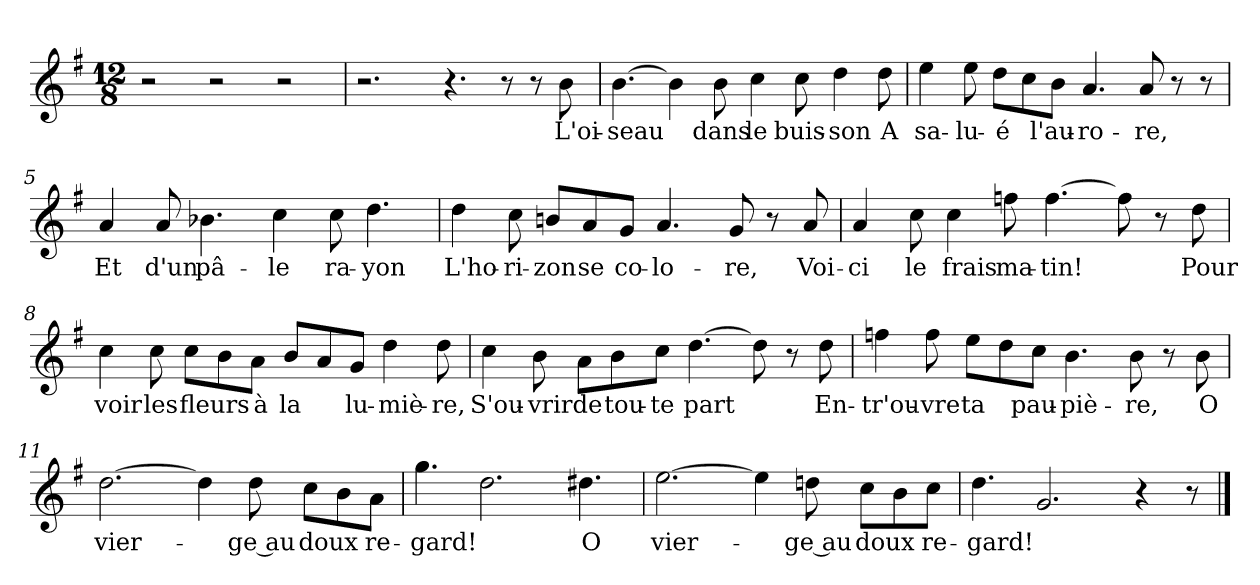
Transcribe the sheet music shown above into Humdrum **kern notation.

**kern	**text
*part1	*part1
*staff1	*staff1
*clefG2	*
*k[f#]	*
*M12/8	*
=1	=1
2r	.
2r	.
2r	.
=2	=2
2.r	.
4.r	.
8r	.
8r	.
!	!LO:LY:b
8b\	L'oi-
=3	=3
!	!LO:LY:b
[4.b\	-seau
4b\]	.
!	!LO:LY:b
8b\	dans
!	!LO:LY:b
4cc\	le
!	!LO:LY:b
8cc\	buis-
!	!LO:LY:b
4dd\	-son
!	!LO:LY:b
8dd\	A
=4	=4
!	!LO:LY:b
4ee\	sa-
!	!LO:LY:b
8ee\	-lu-
!	!LO:LY:b
8dd\L	-é
8cc\	.
!	!LO:LY:b
8b\J	l'au-
!	!LO:LY:b
4.a/	-ro-
!	!LO:LY:b
8a/	-re,
8r	.
8r	.
=5	=5
!	!LO:LY:b
4a/	Et
!	!LO:LY:b
8a/	d'un
!	!LO:LY:b
4.b-X\	pâ-
!	!LO:LY:b
4cc\	-le
!	!LO:LY:b
8cc\	ra-
!	!LO:LY:b
4.dd\	-yon
!!LO:LB:g=z
=6	=6
!	!LO:LY:b
4dd\	L'ho-
!	!LO:LY:b
8cc\	-ri-
!	!LO:LY:b
8bn/L	-zon
!	!LO:LY:b
8a/	se
!	!LO:LY:b
8g/J	co-
!	!LO:LY:b
4.a/	-lo-
!	!LO:LY:b
8g/	-re,
8r	.
!	!LO:LY:b
8a/	Voi-
=7	=7
!	!LO:LY:b
4a/	-ci
!	!LO:LY:b
8cc\	le
!	!LO:LY:b
4cc\	frais
!	!LO:LY:b
8ffn\	ma-
!	!LO:LY:b
[4.ff\	-tin!
8ff\]	.
8r	.
!	!LO:LY:b
8dd\	Pour
=8	=8
!	!LO:LY:b
4cc\	voir
!	!LO:LY:b
8cc\	les
!	!LO:LY:b
8cc\L	fleurs
8b\	.
!	!LO:LY:b
8a\J	à
!	!LO:LY:b
8b/L	la
8a/	.
!	!LO:LY:b
8g/J	lu-
!	!LO:LY:b
4dd\	-miè-
!	!LO:LY:b
8dd\	-re,
=9	=9
!	!LO:LY:b
4cc\	S'ou-
!	!LO:LY:b
8b\	-vrir
!	!LO:LY:b
8a\L	de
!	!LO:LY:b
8b\	tou-
!	!LO:LY:b
8cc\J	-te
!	!LO:LY:b
[4.dd\	part
8dd\]	.
8r	.
!	!LO:LY:b
8dd\	En-
!!LO:LB:g=z
=10	=10
!	!LO:LY:b
4ffn\	-tr'ou-
!	!LO:LY:b
8ff\	-vre
!	!LO:LY:b
8ee\L	ta
8dd\	.
!	!LO:LY:b
8cc\J	pau-
!	!LO:LY:b
4.b\	-piè-
!	!LO:LY:b
8b\	-re,
8r	.
!	!LO:LY:b
8b\	O
=11	=11
!	!LO:LY:b
[2.dd\	vier-
4dd\]	.
!	!LO:LY:b
8dd\	-ge au
!	!LO:LY:b
8cc\L	doux
8b\	.
!	!LO:LY:b
8a\J	re-
=12	=12
!	!LO:LY:b
4.gg\	-gard!
2.dd\	.
!	!LO:LY:b
4.dd#X\	O
=13	=13
!	!LO:LY:b
[2.ee\	vier-
4ee\]	.
!	!LO:LY:b
8ddn\	-ge au
!	!LO:LY:b
8cc\L	doux
8b\	.
!	!LO:LY:b
8cc\J	re-
=14	=14
!	!LO:LY:b
4.dd\	-gard!
2.g/	.
4r	.
8r	.
==	==
*-	*-
